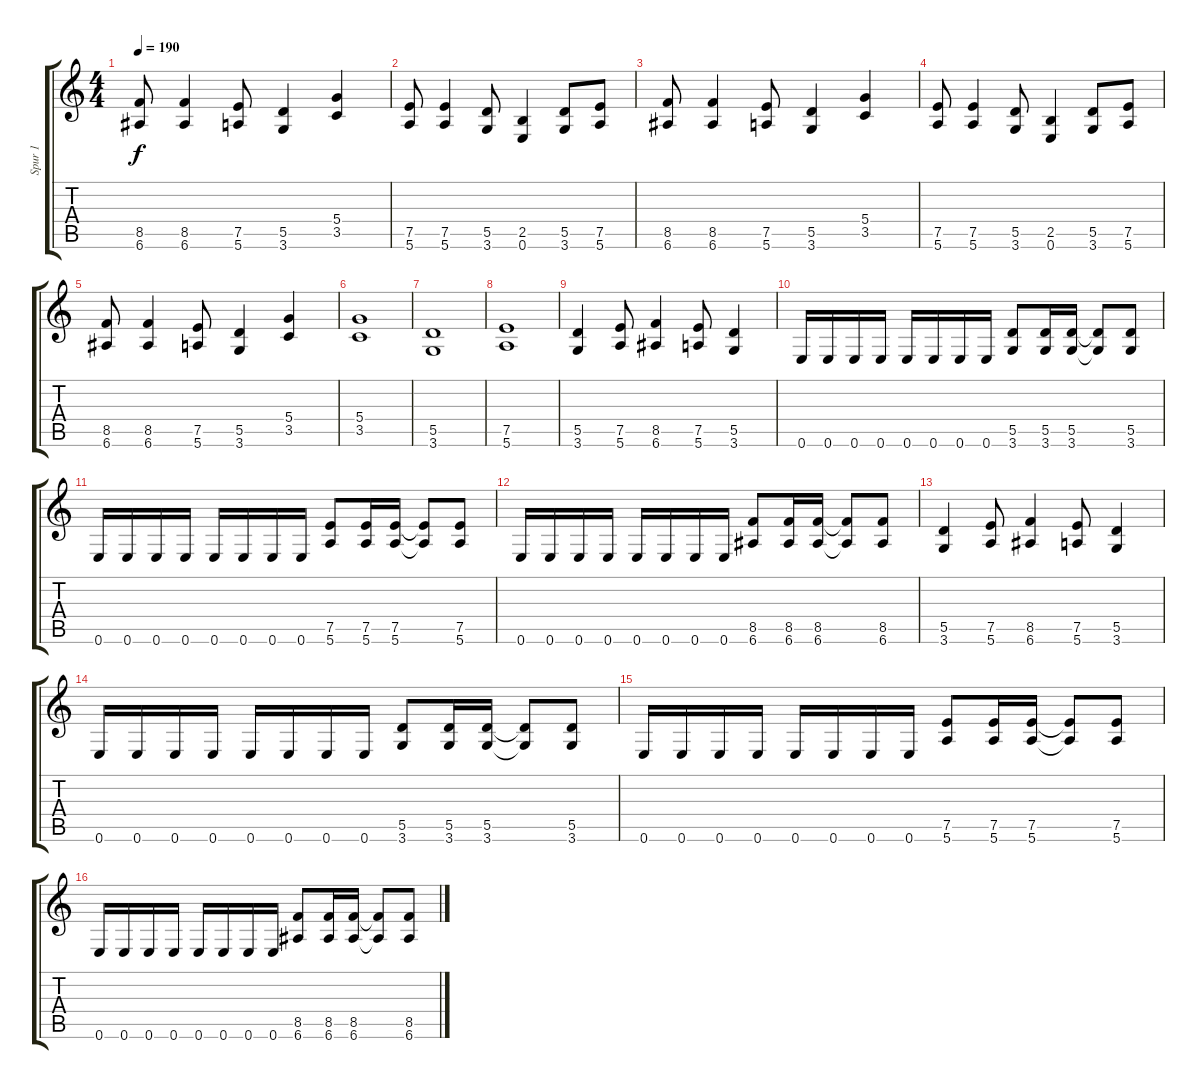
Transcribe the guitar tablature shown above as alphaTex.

\track ("Spur 1" "Spur 1") {instrument overdrivenguitar}
\staff {score tabs}
\tuning (E4 B3 G3 D3 A2 E2) {hide}
\ts (4 4)
\tempo 190
\clef g2
\ks c
(8.5 6.6).8{dy f} (8.5 6.6).4 (7.5 5.6).8 (5.5 3.6).4 (5.4 3.5).4 |
(7.5 5.6).8 (7.5 5.6).4 (5.5 3.6).8 (2.5 0.6).4 (5.5 3.6).8 (7.5 5.6).8 |
(8.5 6.6).8 (8.5 6.6).4 (7.5 5.6).8 (5.5 3.6).4 (5.4 3.5).4 |
(7.5 5.6).8 (7.5 5.6).4 (5.5 3.6).8 (2.5 0.6).4 (5.5 3.6).8 (7.5 5.6).8 |
(8.5 6.6).8 (8.5 6.6).4 (7.5 5.6).8 (5.5 3.6).4 (5.4 3.5).4 |
(5.4 3.5).1 |
(5.5 3.6).1 |
(7.5 5.6).1 |
(5.5 3.6).4 (7.5 5.6).8 (8.5 6.6).4 (7.5 5.6).8 (5.5 3.6).4 |
0.6.16 0.6.16 0.6.16 0.6.16 0.6.16 0.6.16 0.6.16 0.6.16 (5.5 3.6).8 (5.5 3.6).16 (5.5 3.6).16 (5.5{t} 3.6{t}).8 (5.5 3.6).8 |
0.6.16 0.6.16 0.6.16 0.6.16 0.6.16 0.6.16 0.6.16 0.6.16 (7.5 5.6).8 (7.5 5.6).16 (7.5 5.6).16 (7.5{t} 5.6{t}).8 (7.5 5.6).8 |
0.6.16 0.6.16 0.6.16 0.6.16 0.6.16 0.6.16 0.6.16 0.6.16 (8.5 6.6).8 (8.5 6.6).16 (8.5 6.6).16 (8.5{t} 6.6{t}).8 (8.5 6.6).8 |
(5.5 3.6).4 (7.5 5.6).8 (8.5 6.6).4 (7.5 5.6).8 (5.5 3.6).4 |
0.6.16 0.6.16 0.6.16 0.6.16 0.6.16 0.6.16 0.6.16 0.6.16 (5.5 3.6).8 (5.5 3.6).16 (5.5 3.6).16 (5.5{t} 3.6{t}).8 (5.5 3.6).8 |
0.6.16 0.6.16 0.6.16 0.6.16 0.6.16 0.6.16 0.6.16 0.6.16 (7.5 5.6).8 (7.5 5.6).16 (7.5 5.6).16 (7.5{t} 5.6{t}).8 (7.5 5.6).8 |
0.6.16 0.6.16 0.6.16 0.6.16 0.6.16 0.6.16 0.6.16 0.6.16 (8.5 6.6).8 (8.5 6.6).16 (8.5 6.6).16 (8.5{t} 6.6{t}).8 (8.5 6.6).8
